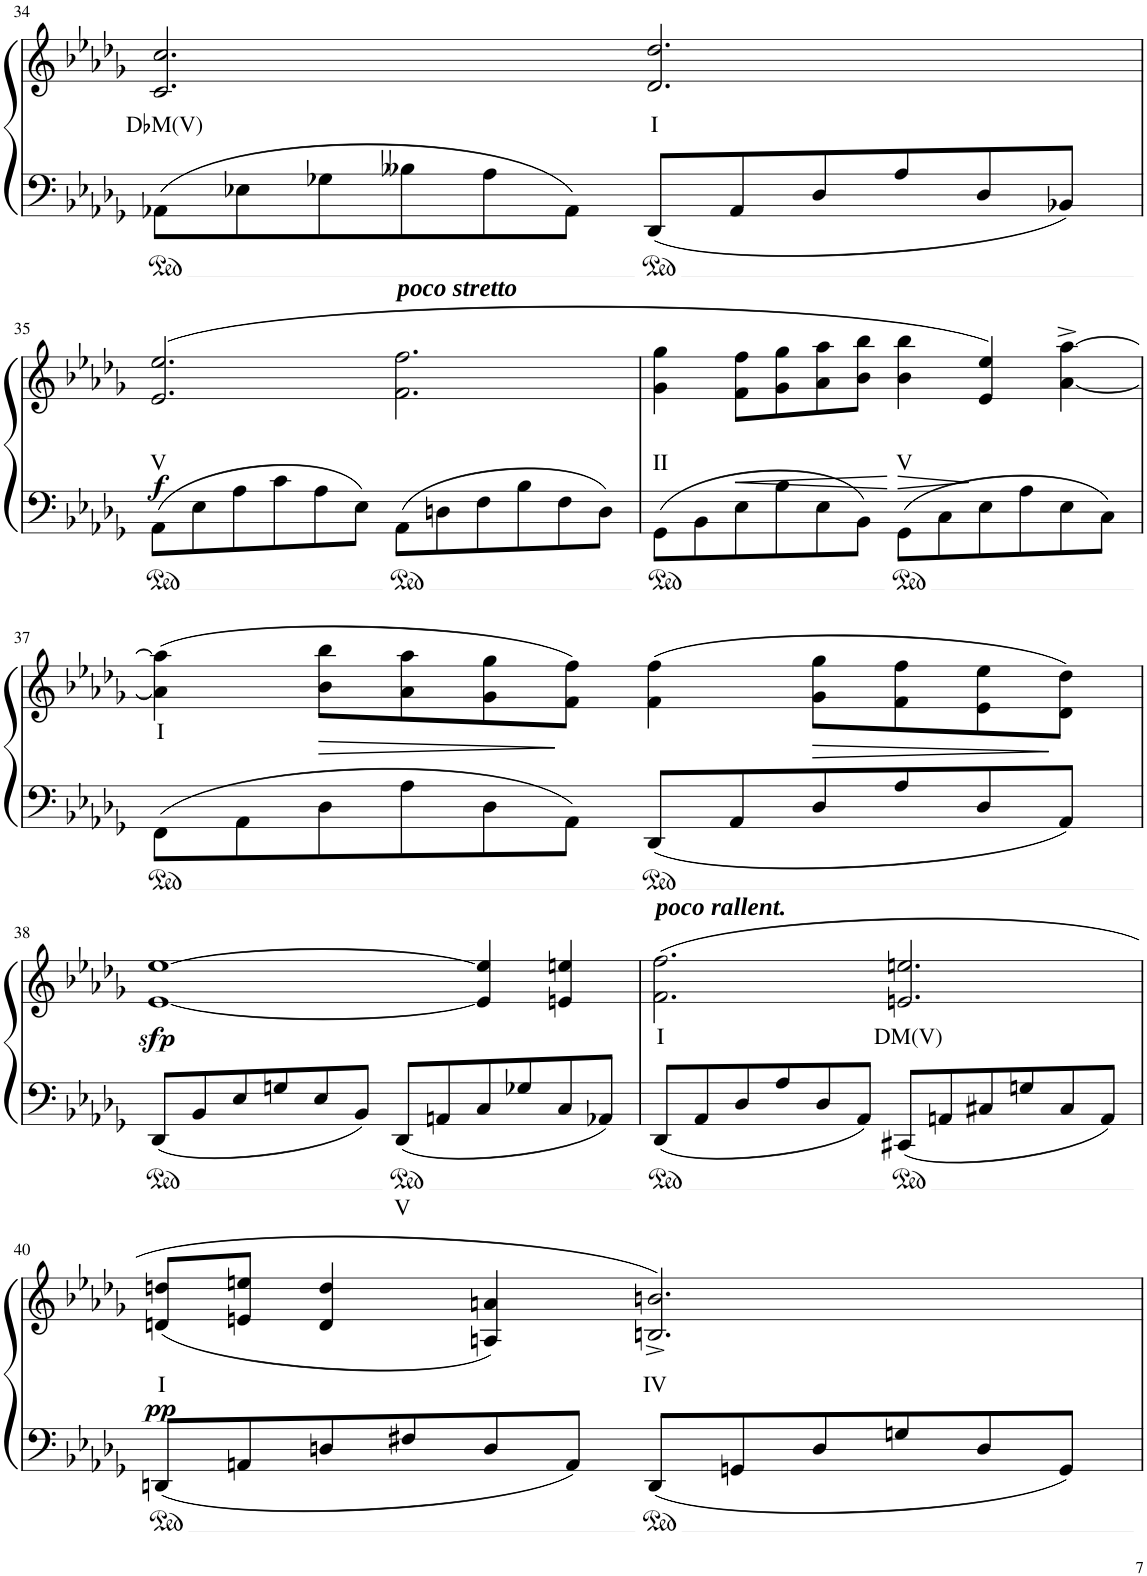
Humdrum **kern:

**kern	**text	**kern	**text	**dynam
*part1	*part1	*part1	*part1	*part1
*staff2	*staff2	*staff1	*staff1	*staff1/2
*I"Piano	*	*	*	*
*I'Pno	*	*	*	*
!!LO:PB:g=z
*clefF4	*	*clefG2	*	*
*k[b-e-a-d-g-]	*	*k[b-e-a-d-g-]	*	*
*M6/4	*	*M6/4	*	*
=34	=34	=34	=34	=34
!	!	!	!LO:LY:b	!
8AA-X\L	.	2.c/ 2.cc/	D♭M(V)	.
8E-X\	.	.	.	.
8G-X\	.	.	.	.
8B--X\	.	.	.	.
8A-\	.	.	.	.
8AA-\J	.	.	.	.
!	!	!	!LO:LY:b	!
8DD-/L	.	2.d-/ 2.dd-/	I	.
8AA-/	.	.	.	.
8D-/	.	.	.	.
8A-/	.	.	.	.
8D-/	.	.	.	.
8BB-X/J	.	.	.	.
!!LO:LB:g=z
=35	=35	=35	=35	=35
!	!	!	!LO:LY:b	!LO:DY:b
8AA-\L	.	(2.e-/ 2.ee-/	V	f
8E-\	.	.	.	.
8A-\	.	.	.	.
8c\	.	.	.	.
8A-\	.	.	.	.
8E-\J	.	.	.	.
!	!	!LO:TX:a:Bi:t=poco stretto	!	!
8AA-\L	.	2.f\ 2.ff\	.	.
8Dn\	.	.	.	.
8F\	.	.	.	.
8B-\	.	.	.	.
8F\	.	.	.	.
8D\J	.	.	.	.
=36	=36	=36	=36	=36
!	!	!	!LO:LY:b	!
8GG-\L	.	4g-\ 4gg-\	II	.
8BB-\	.	.	.	.
!	!	!	!	!LO:HP:b
8E-\	.	8f\ 8ff\L	.	<
8B-\	.	8g-\ 8gg-\	.	.
8E-\	.	8a-\ 8aa-\	.	.
8BB-\J	.	8b-\ 8bb-\J	.	.
!	!	!	!LO:LY:b	!LO:HP:n=1:b
8GG-\L	.	4b-\ 4bb-\	V	[ >
8C\	.	.	.	.
8E-\	.	4e-/ 4ee-/)	.	]
8A-\	.	.	.	.
8E-\	.	[<4a-\^ [4aa-\^	.	.
8C\J	.	.	.	.
!!LO:LB:g=z
=37	=37	=37	=37	=37
!	!	!	!LO:LY:b	!
8FF\L	.	(4a-\] 4aa-\]	I	.
8AA-\	.	.	.	.
!	!	!	!	!LO:HP:b
8D-\	.	8b-\ 8bb-\L	.	>
8A-\	.	8a-\ 8aa-\	.	.
8D-\	.	8g-\ 8gg-\	.	.
8AA-\J	.	8f\ 8ff\J)	.	]
8DD-/L	.	(4f\ 4ff\	.	.
8AA-/	.	.	.	.
!	!	!	!	!LO:HP:b
8D-/	.	8g-\ 8gg-\L	.	>
8A-/	.	8f\ 8ff\	.	.
8D-/	.	8e-\ 8ee-\	.	.
8AA-/J	.	8d-\ 8dd-\J)	.	]
!!LO:LB:g=z
=38	=38	=38	=38	=38
!	!	!	!	!LO:DY:b
8DD-/L	.	[1e- [>1ee-	.	sfp
8BB-/	.	.	.	.
8E-/	.	.	.	.
8Gn/	.	.	.	.
8E-/	.	.	.	.
8BB-/J	.	.	.	.
!	!LO:LY:b	!	!	!
8DD-/L	V	.	.	.
8AAn/	.	.	.	.
8C/	.	4e-/] 4ee-/]	.	.
8G-X/	.	.	.	.
8C/	.	4en/ 4een/	.	.
8AA-X/J	.	.	.	.
=39	=39	=39	=39	=39
!	!	!LO:TX:a:Bi:t=poco rallent.	!	!
!	!	!	!LO:LY:b	!
8DD-/L	.	(2.f\ 2.ff\	I	.
8AA-/	.	.	.	.
8D-/	.	.	.	.
8A-/	.	.	.	.
8D-/	.	.	.	.
8AA-/J	.	.	.	.
!	!	!	!LO:LY:b	!
8CC#X/L	.	2.en/ 2.een/	DM(V)	.
8AAn/	.	.	.	.
8C#X/	.	.	.	.
8Gn/	.	.	.	.
8C#/	.	.	.	.
8AA/J	.	.	.	.
!!LO:LB:g=z
=40	=40	=40	=40	=40
!	!	!	!LO:LY:b	!LO:DY:b
8DDn/L	.	(8dn/ 8ddn/L	I	pp
8AAn/	.	8en/ 8een/J	.	.
8Dn/	.	4d/ 4dd/	.	.
8F#X/	.	.	.	.
8D/	.	4An/ 4an/)	.	.
8AA/J	.	.	.	.
!	!	!	!LO:LY:b	!
8DD/L	.	2.Bn/^ 2.bn/^)	IV	.
8GGn/	.	.	.	.
8D/	.	.	.	.
8Gn/	.	.	.	.
8D/	.	.	.	.
8GG/J	.	.	.	.
=	=	=	=	=
*-	*-	*-	*-	*-
